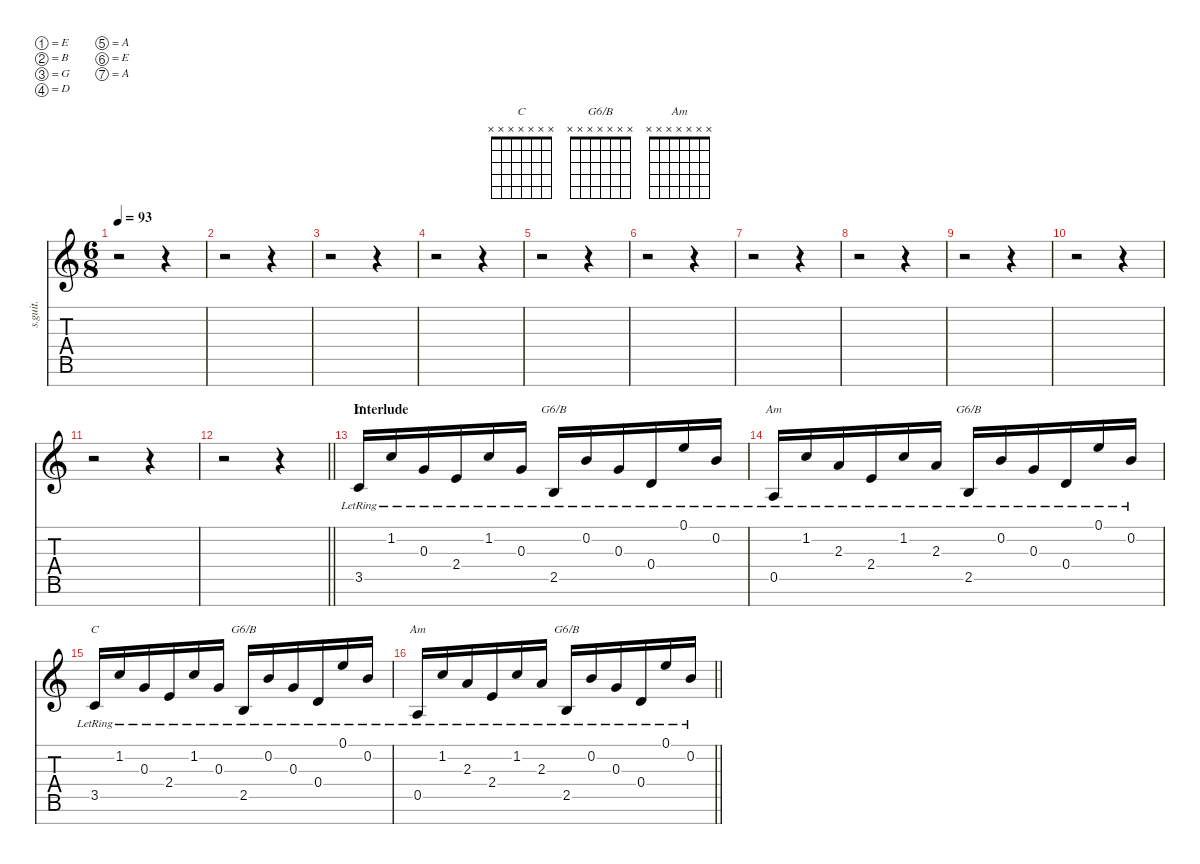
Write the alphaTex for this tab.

\defaultSystemsLayout 4
\hideDynamics
\bracketExtendMode nobrackets
\otherSystemsTrackNameOrientation horizontal
\track ("Guitar 1" "s.guit.") {instrument acousticguitarsteel}
\staff {score tabs}
\tuning (E4 B3 G3 D3 A2 E2 A1)
\chord ("C" x x x x x x x)
\chord ("G6/B" x x x x x x x)
\chord ("Am" x x x x x x x)
\ts (6 8)
\tempo 93
\clef g2
\ks c
r.2{dy mp beam Down} r.4{beam Down} |
r.2{beam Down} r.4{beam Down} |
r.2{beam Down} r.4{beam Down} |
r.2{beam Down} r.4{beam Down} |
r.2{beam Down} r.4{beam Down} |
r.2{beam Down} r.4{beam Down} |
r.2{beam Down} r.4{beam Down} |
r.2{beam Down} r.4{beam Down} |
r.2{beam Down} r.4{beam Down} |
r.2{beam Down} r.4{beam Down} |
r.2{beam Down} r.4{beam Down} |
\barLineRight lightlight
r.2{beam Down} r.4{beam Down} |
\section ("" "Interlude")
3.5{lr}.16{ch "C" beam Up} 1.2{lr}.16{beam Up} 0.3{lr}.16{beam Up} 2.4{lr}.16{beam Up} 1.2{lr}.16{beam Up} 0.3{lr}.16{beam Up} 2.5{lr}.16{ch "G6/B" beam Up} 0.2{lr}.16{beam Up} 0.3{lr}.16{beam Up} 0.4{lr}.16{beam Up} 0.1{lr}.16{beam Up} 0.2{lr}.16{beam Up} |
0.5{lr}.16{ch "Am" beam Up} 1.2{lr}.16{beam Up} 2.3{lr}.16{beam Up} 2.4{lr}.16{beam Up} 1.2{lr}.16{beam Up} 2.3{lr}.16{beam Up} 2.5{lr}.16{ch "G6/B" beam Up} 0.2{lr}.16{beam Up} 0.3{lr}.16{beam Up} 0.4{lr}.16{beam Up} 0.1{lr}.16{beam Up} 0.2{lr}.16{beam Up} |
3.5{lr}.16{ch "C" beam Up} 1.2{lr}.16{beam Up} 0.3{lr}.16{beam Up} 2.4{lr}.16{beam Up} 1.2{lr}.16{beam Up} 0.3{lr}.16{beam Up} 2.5{lr}.16{ch "G6/B" beam Up} 0.2{lr}.16{beam Up} 0.3{lr}.16{beam Up} 0.4{lr}.16{beam Up} 0.1{lr}.16{beam Up} 0.2{lr}.16{beam Up} |
\barLineRight lightlight
0.5{lr}.16{ch "Am" beam Up} 1.2{lr}.16{beam Up} 2.3{lr}.16{beam Up} 2.4{lr}.16{beam Up} 1.2{lr}.16{beam Up} 2.3{lr}.16{beam Up} 2.5{lr}.16{ch "G6/B" beam Up} 0.2{lr}.16{beam Up} 0.3{lr}.16{beam Up} 0.4{lr}.16{beam Up} 0.1{lr}.16{beam Up} 0.2{lr}.16{beam Up}
